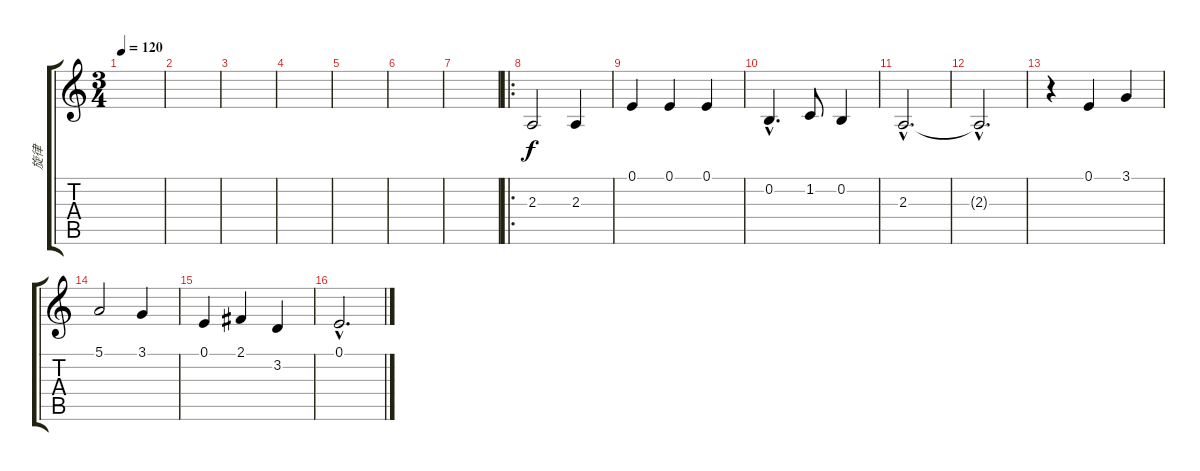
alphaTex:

\track ("旋律" "旋律") {instrument voiceoohs}
\staff {score tabs}
\tuning (E4 B3 G3 D3 A2 E2) {hide}
\ts (3 4)
\tempo 120
\clef g2
\ks c
|
|
|
|
|
|
|
\ro
2.3.2 2.3.4 |
0.1.4 0.1.4 0.1.4 |
0.2{hac}.4{d} 1.2.8 0.2.4 |
2.3{hac}.2{d} |
2.3{hac t}.2{d} |
r.4 0.1.4 3.1.4 |
5.1.2 3.1.4 |
0.1.4 2.1.4 3.2.4 |
0.1{hac}.2{d}
